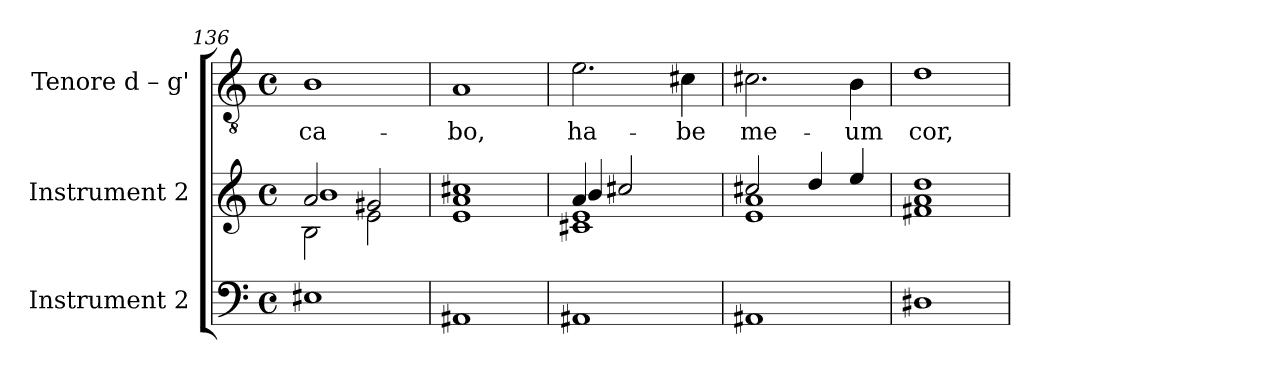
**kern	**kern	**kern	**text
*part3	*part2	*part1	*part1
*staff3	*staff2	*staff1	*staff1
*I"Instrument 2	*I"Instrument 2	*I"Tenore  d – g'	*
*clefF4	*clefG2	*clefGv2	*
*k[]	*k[]	*k[]	*
*C:	*C:	*C:	*
*M4/4	*M4/4	*M4/4	*
*met(c)	*met(c)	*met(c)	*
=136	=136	=136	=136
*	*^	*	*
*	*	*^	*	*
!	!	!	!	!	!LO:LY:b:cj
1E#	2a/	2B\	1b	1B	-ca-
.	2g#X/	2e\	.	.	.
*	*	*v	*v	*	*
=137	=137	=137	=137	=137
!	!	!	!	!LO:LY:b:cj
*	*v	*v	*	*
1AA#	1a 1e 1cc#X	1A	-bo,
=138	=138	=138	=138
*	*^	*	*
*	*	*^	*	*
!	!	!	!	!	!LO:LY:b:cj
1AA#	4a/	1e 1c#X	4b/	2.e\	ha-
.	2cc#X/	.	2.ryy	.	.
!	!	!	!	!	!LO:LY:b:cj
.	4ryy	.	.	4c#X\	-be
*	*	*v	*v	*	*
!!LO:LB:g=z
=139	=139	=139	=139	=139
!	!	!	!	!LO:LY:b:cj
1AA#	2cc#X/	1e 1a	2.c#X\	me-
.	4dd/	.	.	.
!	!	!	!	!LO:LY:b:cj
.	4ee/	.	4B\	-um
*	*v	*v	*	*
=140	=140	=140	=140
!	!	!	!LO:LY:b:cj
1D#	1a 1f#X 1dd	1d	cor,
=	=	=	=
*-	*-	*-	*-
